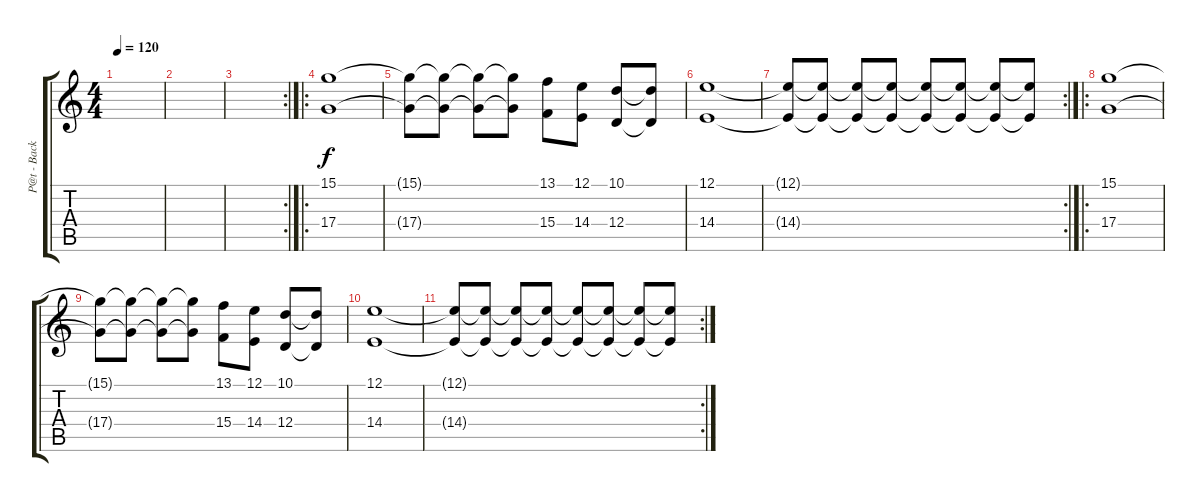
\track ("P@t - Back. Voc." "P@t - Back") {instrument choiraahs}
\staff {score tabs}
\tuning (E4 B3 G3 D3 A2 E2) {hide}
\ts (4 4)
\tempo 120
\clef g2
\ks c
|
|
\rc 2
|
\ro
(15.1 17.4).1{volume 9 balance 16 instrument stringensemble1} |
(15.1{t} 17.4{t}).8 (15.1{t} 17.4{t}).8 (15.1{t} 17.4{t}).8 (15.1{t} 17.4{t}).8 (13.1 15.4).8 (12.1 14.4).8 (10.1 12.4).8 (10.1{t} 12.4{t}).8 |
(12.1 14.4).1 |
\rc 2
(12.1{t} 14.4{t}).8 (12.1{t} 14.4{t}).8 (12.1{t} 14.4{t}).8 (12.1{t} 14.4{t}).8 (12.1{t} 14.4{t}).8 (12.1{t} 14.4{t}).8 (12.1{t} 14.4{t}).8 (12.1{t} 14.4{t}).8 |
\ro
(15.1 17.4).1{volume 7 balance 16 instrument stringensemble1} |
(15.1{t} 17.4{t}).8 (15.1{t} 17.4{t}).8 (15.1{t} 17.4{t}).8 (15.1{t} 17.4{t}).8 (13.1 15.4).8 (12.1 14.4).8 (10.1 12.4).8 (10.1{t} 12.4{t}).8 |
(12.1 14.4).1 |
\rc 2
(12.1{t} 14.4{t}).8 (12.1{t} 14.4{t}).8 (12.1{t} 14.4{t}).8 (12.1{t} 14.4{t}).8 (12.1{t} 14.4{t}).8 (12.1{t} 14.4{t}).8 (12.1{t} 14.4{t}).8 (12.1{t} 14.4{t}).8
